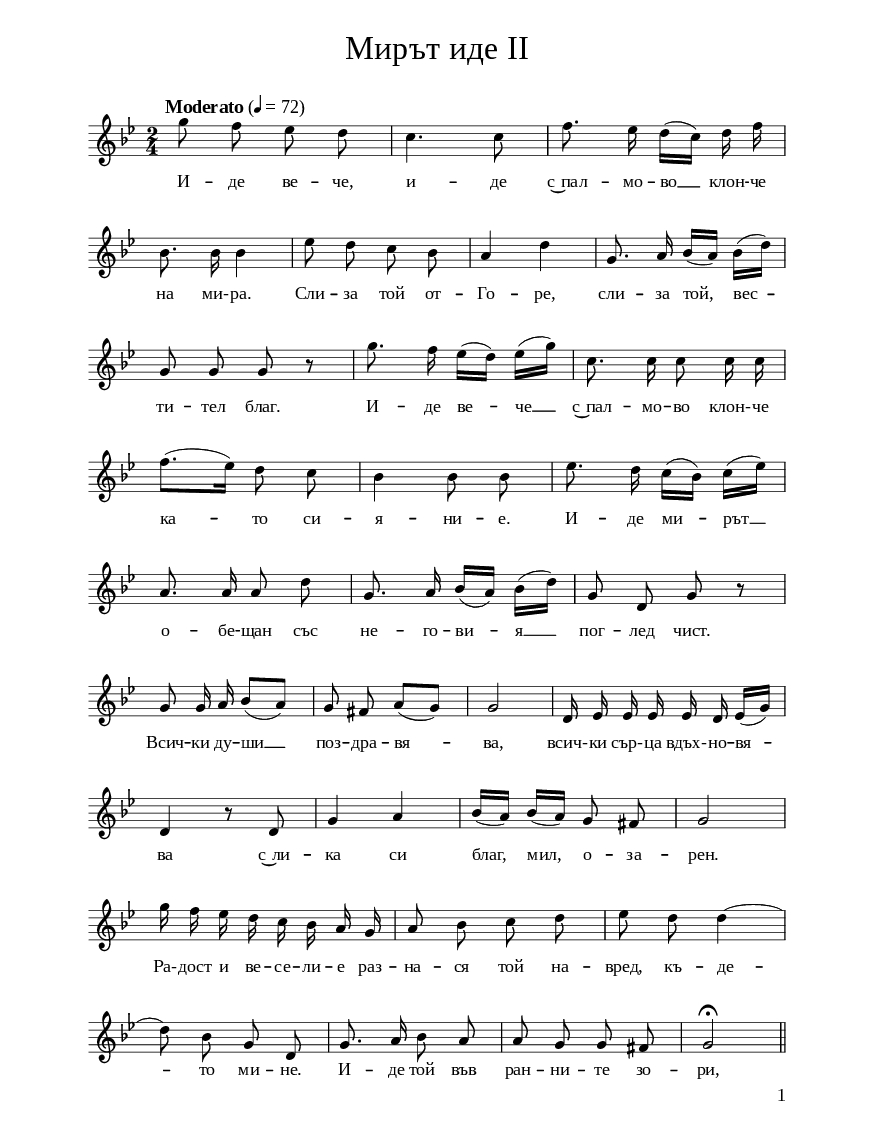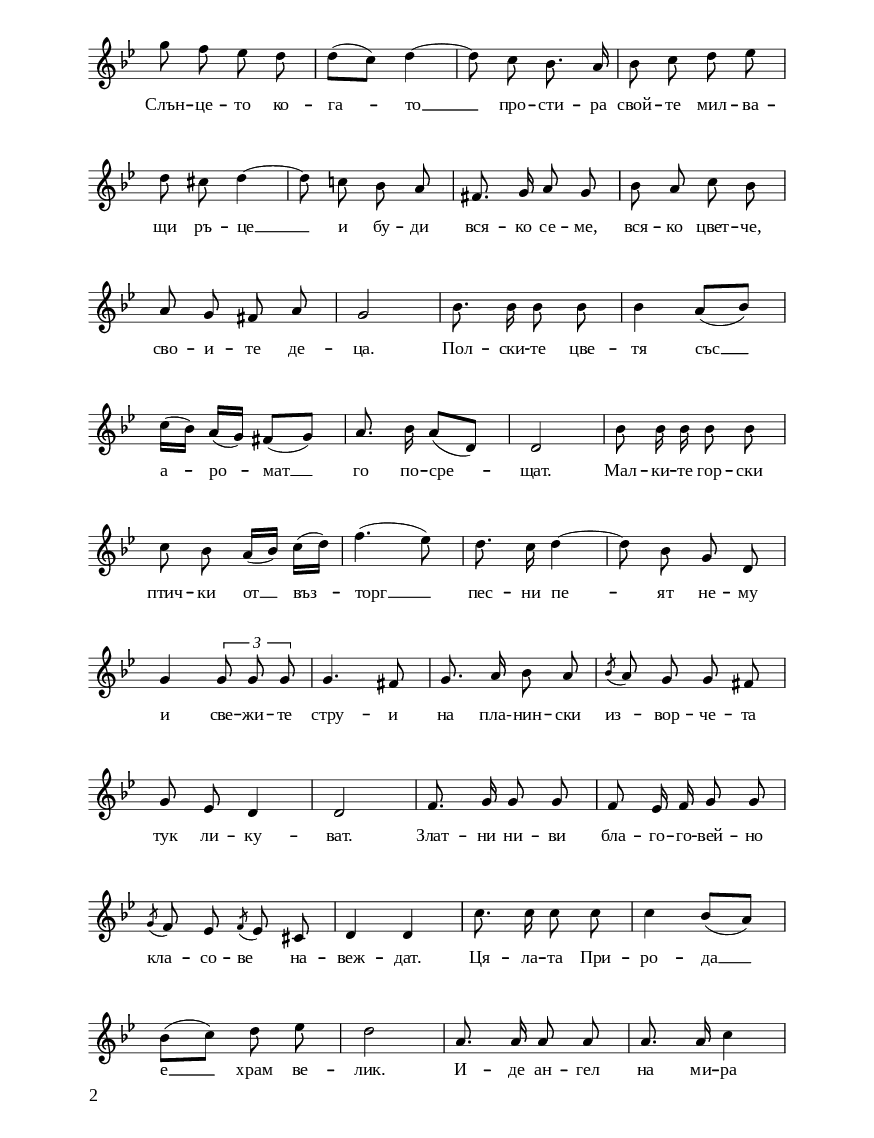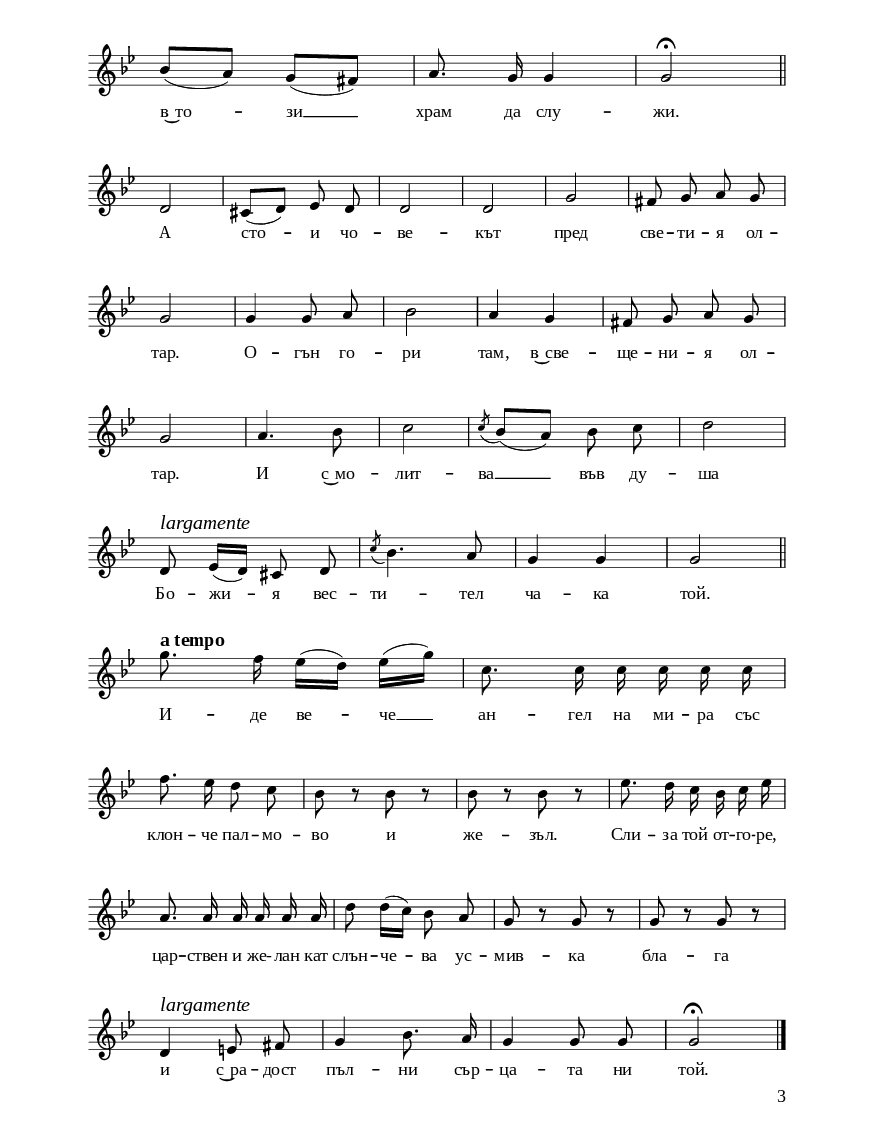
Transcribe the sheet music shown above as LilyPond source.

\version "2.24.3"

% include paper part and global functions
\include "include/globals.ily"

\bookpart {
  \label #'ref158
  \tocItem \markup "Мирът иде II"
  \include "include/bookpart-paper.ily"
  \score {
    \include "include/score-layout.ily"

    \new Voice \relative c' {
      \clef treble
      \key g \minor
      \time 2/4
      \tempoFunc "Moderato" 4 "72"
      \autoBeamOff
      g''8 f ees d | \noBreak
      c4. c8 | \noBreak
      f8. ees16 d([c]) d f | \break

      bes,8. bes16 bes4 | \noBreak
      ees8 d c bes | \noBreak
      a4 d | \noBreak
      g,8. a16 bes([a]) bes ([d]) | \break

      g,8 g g r | \noBreak
      g'8. f16 ees([d]) ees([g]) | \noBreak
      c,8. c16 c8 c16 c | \break

      f8.([ees16]) d8 c | \noBreak
      bes4 bes8 bes | \noBreak
      ees8. d16 c([bes]) c([ees]) | \break

      a,8. a16 a8 d | \noBreak
      g,8. a16 bes([a]) bes([d]) | \noBreak
      g,8 d g r | \break

      g8 g16 a bes8([a]) | \noBreak
      g fis a([g]) | \noBreak
      g2 | \noBreak
      d16 ees ees ees ees d ees([g]) | \break

      d4 r8 d | \noBreak
      g4 a | \noBreak
      bes16 ([a]) bes ([a]) g8 fis | \noBreak
      g2 | \break

      g'16 f ees d c bes a g | \noBreak
      a8 bes c d | \noBreak
      ees d d4~ | \break

      d8 bes g d | \noBreak
      g8. a16 bes8 a | \noBreak
      a g g fis | \noBreak
      g2\fermata | \bar "||" \break

      g'8 f ees d | \noBreak
      d([c]) d4~ | \noBreak
      d8 c bes8. a16 | \noBreak
      bes8 c d ees | \break

      d cis d4~ | \noBreak
      d8 c! bes a | \noBreak
      fis8. g16 a8 g | \noBreak
      bes a c bes | \break

      a g fis a | \noBreak
      g2 | \noBreak
      bes8. bes16 bes8 bes | \noBreak
      bes4 a8([bes]) | \break

      c16([bes]) a([g]) fis8([g]) | \noBreak
      a8. bes16 a8([d,]) | \noBreak
      d2 | \noBreak
      bes'8 bes16 bes bes8 bes | \break

      c bes a16([bes]) c([d]) | \noBreak
      f4.(ees8) | \noBreak
      d8. c16 d4~ | \noBreak
      d8 bes g d | \break

      g4 \times 2/3 { g8 g g }  | \noBreak
      g4. fis8 | \noBreak
      g8. a16 bes8 a | \noBreak
      \acciaccatura { bes } a g g fis | \break

      g ees d4 | \noBreak
      d2 | \noBreak
      f8. g16 g8 g | \noBreak
      f ees16 f g8 g | \break

      \acciaccatura { g } f ees \acciaccatura { f } ees  cis | \noBreak
      d4 d | \noBreak
      c'8. c16 c8 c | \noBreak
      c4 bes8([a]) | \break

      bes([c]) d ees | \noBreak
      d2 | \noBreak
      a8. a16 a8 a | \noBreak
      a8. a16 c4 | \break

      bes8([a]) g([fis]) | \noBreak
      a8. g16 g4
      g2\fermata \bar "||" | \break
      d2 \noBreak

      cis8([d]) ees d | \noBreak
      d2 | \noBreak
      d | \noBreak
      g | \noBreak
      fis8 g a g | \break

      g2 | \noBreak
      g4 g8 a | \noBreak
      bes2 | \noBreak
      a4 g | \noBreak
      fis8 g a g | \break

      g2 | \noBreak
      a4. bes8 | \noBreak
      c2 | \noBreak
      \acciaccatura { c8 } bes([a]) bes c | \noBreak
      d2 | \break

      d,8^\markup{\huge \italic { largamente } } ees16([d]) cis8 d | \noBreak
      \acciaccatura { c' } bes4. a8 | \noBreak
      g4 g | \noBreak
      g2 | \bar "||" \break

      \tempo "a tempo" g'8. f16 ees([d]) ees([g]) | \noBreak
      c,8. c16 c c c c | \break

      f8. ees16 d8 c | \noBreak
      bes8 r  bes r | bes r bes r | \noBreak
      ees8. d16 c bes c ees | \break

      a,8. a16 a a a a | \noBreak
      d8 d16([c]) bes8 a | \noBreak
      g8 r g r | g r g r | \break

      d4^\markup{ \huge \italic { largamente } } e8 fis | \noBreak
      g4 bes8. a16 | \noBreak
      g4 g8 g | \noBreak
      g2 \fermata \bar "|."
    }

    \addlyrics {
      И -- де ве -- че, | и -- де | "с~пал" -- мо -- во __ клон -- че |
      на "ми-" -- ра. | Сли -- за той от -- | Го -- ре, | сли -- за той, вес -- |
      ти -- тел благ. | И -- де ве -- че __ | "с~пал" -- мо -- во "клон-" -- че |
      ка -- то си -- | я -- ни -- е. | И -- де ми -- рът __ |
      о -- бе -- щан със | не -- го -- ви -- я __ | пог -- лед чист. |
      Всич -- ки ду -- ши __ | поз -- дра -- вя -- | ва, | "всич-" -- ки "сър-" -- ца "вдъх-" -- но -- вя -- |
      ва "с~ли" -- | ка си | благ, мил, о -- за -- | рен. |
      "Ра-" -- дост и ве -- се -- ли -- е раз -- | на -- ся той на -- | вред, къ -- де --
      то ми -- не. | И -- де той във  | ран -- ни -- те зо -- | ри, |
      Слън -- це -- то ко -- | га -- то __ про -- сти -- ра свой -- те мил -- ва -- |
      щи ръ -- це __ и бу -- ди | вся -- ко се -- ме, | вся -- ко цвет -- че, |
      сво -- и -- те де -- | ца. Пол -- ски -- те цве -- | тя със __ |
      а -- ро -- мат __ | го по -- сре -- | щат. Мал -- ки -- те гор -- ски |
      птич -- ки от __ въз -- | торг __ | пес -- ни пе -- ят не -- му |
      и све -- жи -- те | стру -- и | на "пла-" -- нин -- ски | из -- вор -- че -- та |
      тук ли -- ку -- | ват. | Злат -- ни ни -- ви | бла -- го -- го -- вей -- но |
      кла -- со -- ве на -- | веж -- дат. | Ця -- ла -- та При -- | ро -- да __ |
      е __ храм ве -- | лик. | И -- де ан -- гел | на ми -- ра |
      "в~то" -- зи __ | храм да слу -- | жи. | А |
      сто -- и чо -- | ве -- | кът | пред | све -- ти -- я ол -- |
      тар. | О -- гън го -- | ри | там, "в~све" -- | ще -- ни -- я ол -- |
      тар. | И "с~мо" -- | лит -- | ва __ във ду -- | ша |
      Бо -- жи -- я вес -- | ти -- тел | ча -- ка | той. |
      И -- де ве -- че __ | ан -- гел на ми -- ра със |
      клон -- че пал -- мо -- | во и же -- зъл. | Сли -- за той от -- го -- ре, |
      цар -- ствен и "же-" -- лан кат | слън -- че -- ва ус -- | мив -- ка бла -- га |
      и "с~ра" -- дост | пъл -- ни сър -- | ца -- та ни той. |
    }

    \header {
      title = \titleFunc "Мирът иде II" "Mirăt ide II"
    }

    \midi{}

  } % score


} % bookpart
